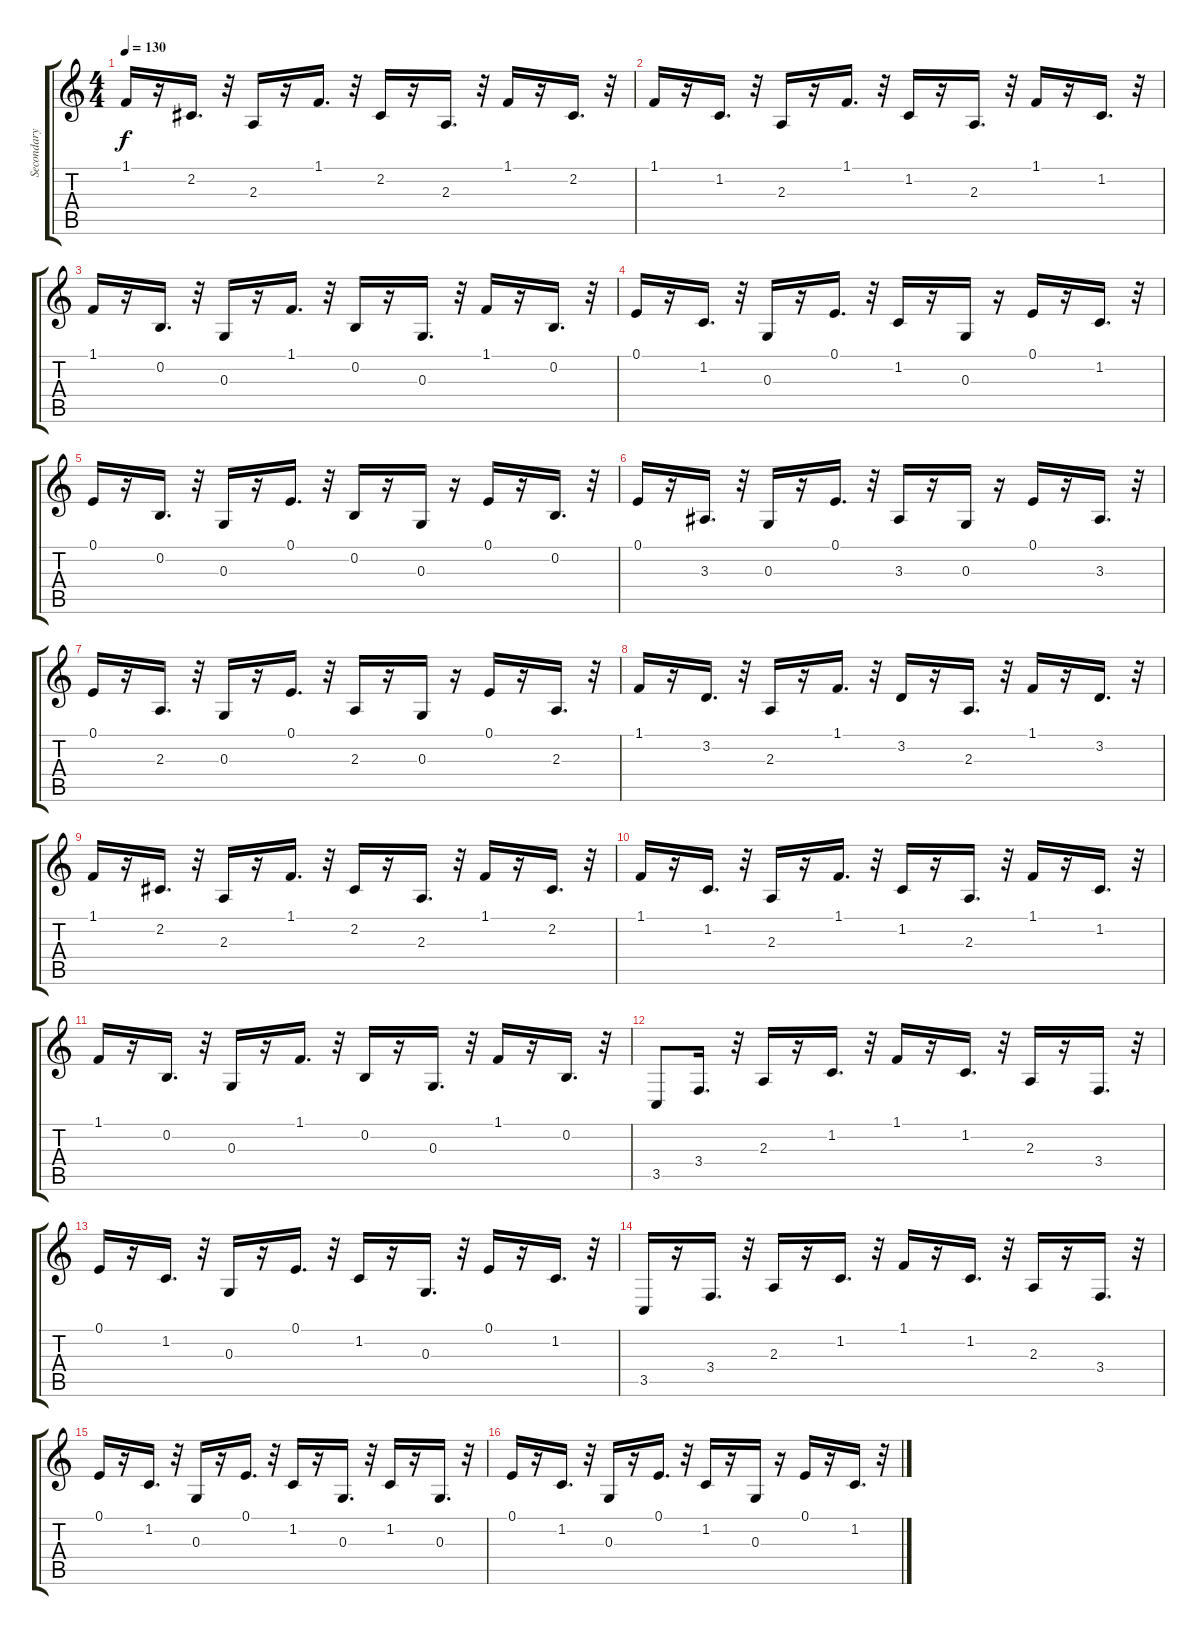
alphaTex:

\track ("Secondary" "Secondary") {instrument cello}
\staff {score tabs}
\tuning (E4 B3 G3 D3 A2 E2) {hide}
\ts (4 4)
\tempo 130
\clef g2
\ks c
1.1.16{dy f} r.16 2.2.16{d} r.32 2.3.16 r.16 1.1.16{d} r.32 2.2.16 r.16 2.3.16{d} r.32 1.1.16 r.16 2.2.16{d} r.32 |
1.1.16 r.16 1.2.16{d} r.32 2.3.16 r.16 1.1.16{d} r.32 1.2.16 r.16 2.3.16{d} r.32 1.1.16 r.16 1.2.16{d} r.32 |
1.1.16 r.16 0.2.16{d} r.32 0.3.16 r.16 1.1.16{d} r.32 0.2.16 r.16 0.3.16{d} r.32 1.1.16 r.16 0.2.16{d} r.32 |
0.1.16 r.16 1.2.16{d} r.32 0.3.16 r.16 0.1.16{d} r.32 1.2.16 r.16 0.3.16 r.16 0.1.16 r.16 1.2.16{d} r.32 |
0.1.16 r.16 0.2.16{d} r.32 0.3.16 r.16 0.1.16{d} r.32 0.2.16 r.16 0.3.16 r.16 0.1.16 r.16 0.2.16{d} r.32 |
0.1.16 r.16 3.3.16{d} r.32 0.3.16 r.16 0.1.16{d} r.32 3.3.16 r.16 0.3.16 r.16 0.1.16 r.16 3.3.16{d} r.32 |
0.1.16 r.16 2.3.16{d} r.32 0.3.16 r.16 0.1.16{d} r.32 2.3.16 r.16 0.3.16 r.16 0.1.16 r.16 2.3.16{d} r.32 |
1.1.16 r.16 3.2.16{d} r.32 2.3.16 r.16 1.1.16{d} r.32 3.2.16 r.16 2.3.16{d} r.32 1.1.16 r.16 3.2.16{d} r.32 |
1.1.16 r.16 2.2.16{d} r.32 2.3.16 r.16 1.1.16{d} r.32 2.2.16 r.16 2.3.16{d} r.32 1.1.16 r.16 2.2.16{d} r.32 |
1.1.16 r.16 1.2.16{d} r.32 2.3.16 r.16 1.1.16{d} r.32 1.2.16 r.16 2.3.16{d} r.32 1.1.16 r.16 1.2.16{d} r.32 |
1.1.16 r.16 0.2.16{d} r.32 0.3.16 r.16 1.1.16{d} r.32 0.2.16 r.16 0.3.16{d} r.32 1.1.16 r.16 0.2.16{d} r.32 |
3.5.8 3.4.16{d} r.32 2.3.16 r.16 1.2.16{d} r.32 1.1.16 r.16 1.2.16{d} r.32 2.3.16 r.16 3.4.16{d} r.32 |
0.1.16 r.16 1.2.16{d} r.32 0.3.16 r.16 0.1.16{d} r.32 1.2.16 r.16 0.3.16{d} r.32 0.1.16 r.16 1.2.16{d} r.32 |
3.5.16 r.16 3.4.16{d} r.32 2.3.16 r.16 1.2.16{d} r.32 1.1.16 r.16 1.2.16{d} r.32 2.3.16 r.16 3.4.16{d} r.32 |
0.1.16 r.16 1.2.16{d} r.32 0.3.16 r.16 0.1.16{d} r.32 1.2.16 r.16 0.3.16{d} r.32 1.2.16 r.16 0.3.16{d} r.32 |
0.1.16 r.16 1.2.16{d} r.32 0.3.16 r.16 0.1.16{d} r.32 1.2.16 r.16 0.3.16 r.16 0.1.16 r.16 1.2.16{d} r.32
